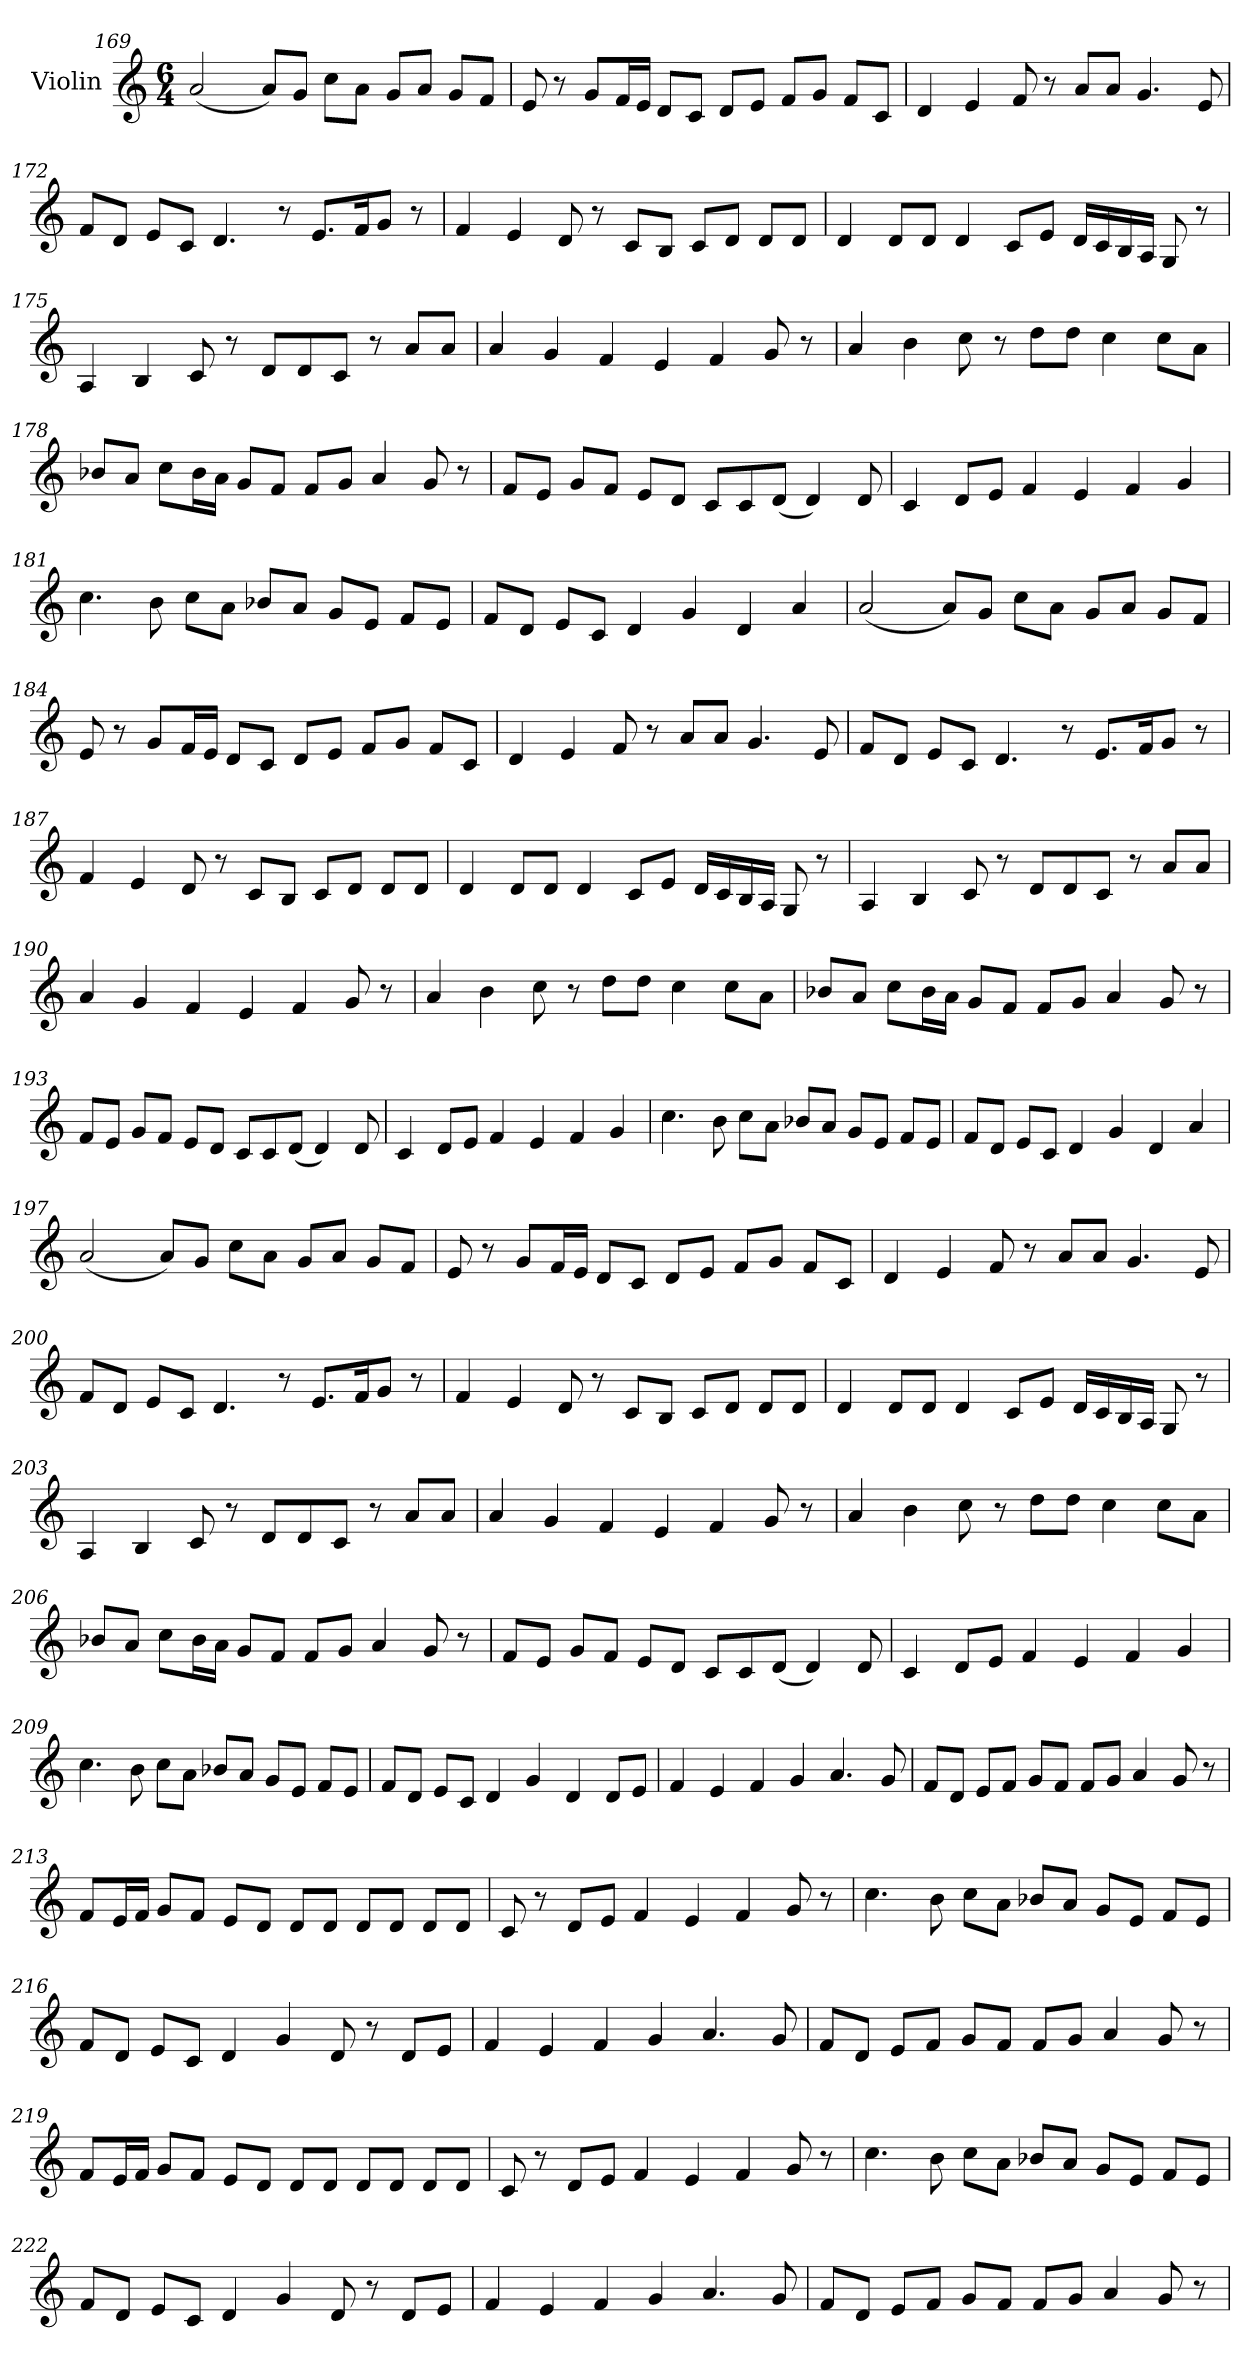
**kern
*part1
*staff1
*I"Violin
*clefG2
*k[]
*C:
*M6/4
=169
(2a/
8a/L)
8g/J
8cc\L
8a\J
8g/L
8a/J
8g/L
8f/J
=170
8e/
8r
8g/L
16f/L
16e/JJ
8d/L
8c/J
8d/L
8e/J
8f/L
8g/J
8f/L
8c/J
!!LO:LB:g=z
=171
4d/
4e/
8f/
8r
8a/L
8a/J
4.g/
8e/
=172
8f/L
8d/J
8e/L
8c/J
4.d/
8r
8.e/L
16f/K
8g/J
8r
=173
4f/
4e/
8d/
8r
8c/L
8B/J
8c/L
8d/J
8d/L
8d/J
!!LO:LB:g=z
=174
4d/
8d/L
8d/J
4d/
8c/L
8e/J
16d/LL
16c/
16B/
16A/JJ
8G/
8r
=175
4A/
4B/
8c/
8r
8d/L
8d/
8c/J
8r
8a/L
8a/J
!!LO:PB:g=z
=176
4a/
4g/
4f/
4e/
4f/
8g/
8r
!!LO:PB:g=z
=177
4a/
4b\
8cc\
8r
8dd\L
8dd\J
4cc\
8cc\L
8a\J
=178
8b-X/L
8a/J
8cc\L
16b-\L
16a\JJ
8g/L
8f/J
8f/L
8g/J
4a/
8g/
8r
=179
8f/L
8e/J
8g/L
8f/J
8e/L
8d/J
8c/L
8c/
(8d/J
4d/)
8d/
!!LO:LB:g=z
=180
4c/
8d/L
8e/J
4f/
4e/
4f/
4g/
=181
4.cc\
8b\
8cc\L
8a\J
8b-X/L
8a/J
8g/L
8e/J
8f/L
8e/J
=182
8f/L
8d/J
8e/L
8c/J
4d/
4g/
4d/
4a/
!!LO:LB:g=z
=183
(2a/
8a/L)
8g/J
8cc\L
8a\J
8g/L
8a/J
8g/L
8f/J
=184
8e/
8r
8g/L
16f/L
16e/JJ
8d/L
8c/J
8d/L
8e/J
8f/L
8g/J
8f/L
8c/J
!!LO:PB:g=z
=185
4d/
4e/
8f/
8r
8a/L
8a/J
4.g/
8e/
=186
8f/L
8d/J
8e/L
8c/J
4.d/
8r
8.e/L
16f/K
8g/J
8r
=187
4f/
4e/
8d/
8r
8c/L
8B/J
8c/L
8d/J
8d/L
8d/J
=188
4d/
8d/L
8d/J
4d/
8c/L
8e/J
16d/LL
16c/
16B/
16A/JJ
8G/
8r
!!LO:LB:g=z
=189
4A/
4B/
8c/
8r
8d/L
8d/
8c/J
8r
8a/L
8a/J
=190
4a/
4g/
4f/
4e/
4f/
8g/
8r
=191
4a/
4b\
8cc\
8r
8dd\L
8dd\J
4cc\
8cc\L
8a\J
!!LO:LB:g=z
=192
8b-X/L
8a/J
8cc\L
16b-\L
16a\JJ
8g/L
8f/J
8f/L
8g/J
4a/
8g/
8r
=193
8f/L
8e/J
8g/L
8f/J
8e/L
8d/J
8c/L
8c/
(8d/J
4d/)
8d/
!!LO:PB:g=z
=194
4c/
8d/L
8e/J
4f/
4e/
4f/
4g/
!!LO:PB:g=z
=195
4.cc\
8b\
8cc\L
8a\J
8b-X/L
8a/J
8g/L
8e/J
8f/L
8e/J
=196
8f/L
8d/J
8e/L
8c/J
4d/
4g/
4d/
4a/
=197
(2a/
8a/L)
8g/J
8cc\L
8a\J
8g/L
8a/J
8g/L
8f/J
!!LO:LB:g=z
=198
8e/
8r
8g/L
16f/L
16e/JJ
8d/L
8c/J
8d/L
8e/J
8f/L
8g/J
8f/L
8c/J
=199
4d/
4e/
8f/
8r
8a/L
8a/J
4.g/
8e/
=200
8f/L
8d/J
8e/L
8c/J
4.d/
8r
8.e/L
16f/K
8g/J
8r
!!LO:LB:g=z
=201
4f/
4e/
8d/
8r
8c/L
8B/J
8c/L
8d/J
8d/L
8d/J
=202
4d/
8d/L
8d/J
4d/
8c/L
8e/J
16d/LL
16c/
16B/
16A/JJ
8G/
8r
=203
4A/
4B/
8c/
8r
8d/L
8d/
8c/J
8r
8a/L
8a/J
!!LO:LB:g=z
=204
4a/
4g/
4f/
4e/
4f/
8g/
8r
=205
4a/
4b\
8cc\
8r
8dd\L
8dd\J
4cc\
8cc\L
8a\J
=206
8b-X/L
8a/J
8cc\L
16b-\L
16a\JJ
8g/L
8f/J
8f/L
8g/J
4a/
8g/
8r
!!LO:LB:g=z
=207
8f/L
8e/J
8g/L
8f/J
8e/L
8d/J
8c/L
8c/
(8d/J
4d/)
8d/
=208
4c/
8d/L
8e/J
4f/
4e/
4f/
4g/
=209
4.cc\
8b\
8cc\L
8a\J
8b-X/L
8a/J
8g/L
8e/J
8f/L
8e/J
!!LO:PB:g=z
=210
8f/L
8d/J
8e/L
8c/J
4d/
4g/
4d/
8d/L
8e/J
=211
4f/
4e/
4f/
4g/
4.a/
8g/
!!LO:PB:g=z
=212
8f/L
8d/J
8e/L
8f/J
8g/L
8f/J
8f/L
8g/J
4a/
8g/
8r
!!LO:PB:g=z
=213
8f/L
16e/L
16f/JJ
8g/L
8f/J
8e/L
8d/J
8d/L
8d/J
8d/L
8d/J
8d/L
8d/J
=214
8c/
8r
8d/L
8e/J
4f/
4e/
4f/
8g/
8r
!!LO:PB:g=z
=215
4.cc\
8b\
8cc\L
8a\J
8b-X/L
8a/J
8g/L
8e/J
8f/L
8e/J
!!LO:PB:g=z
=216
8f/L
8d/J
8e/L
8c/J
4d/
4g/
8d/
8r
8d/L
8e/J
=217
4f/
4e/
4f/
4g/
4.a/
8g/
!!LO:PB:g=z
=218
8f/L
8d/J
8e/L
8f/J
8g/L
8f/J
8f/L
8g/J
4a/
8g/
8r
!!LO:PB:g=z
=219
8f/L
16e/L
16f/JJ
8g/L
8f/J
8e/L
8d/J
8d/L
8d/J
8d/L
8d/J
8d/L
8d/J
=220
8c/
8r
8d/L
8e/J
4f/
4e/
4f/
8g/
8r
!!LO:PB:g=z
=221
4.cc\
8b\
8cc\L
8a\J
8b-X/L
8a/J
8g/L
8e/J
8f/L
8e/J
!!LO:PB:g=z
=222
8f/L
8d/J
8e/L
8c/J
4d/
4g/
8d/
8r
8d/L
8e/J
=223
4f/
4e/
4f/
4g/
4.a/
8g/
!!LO:PB:g=z
=224
8f/L
8d/J
8e/L
8f/J
8g/L
8f/J
8f/L
8g/J
4a/
8g/
8r
=
*-
